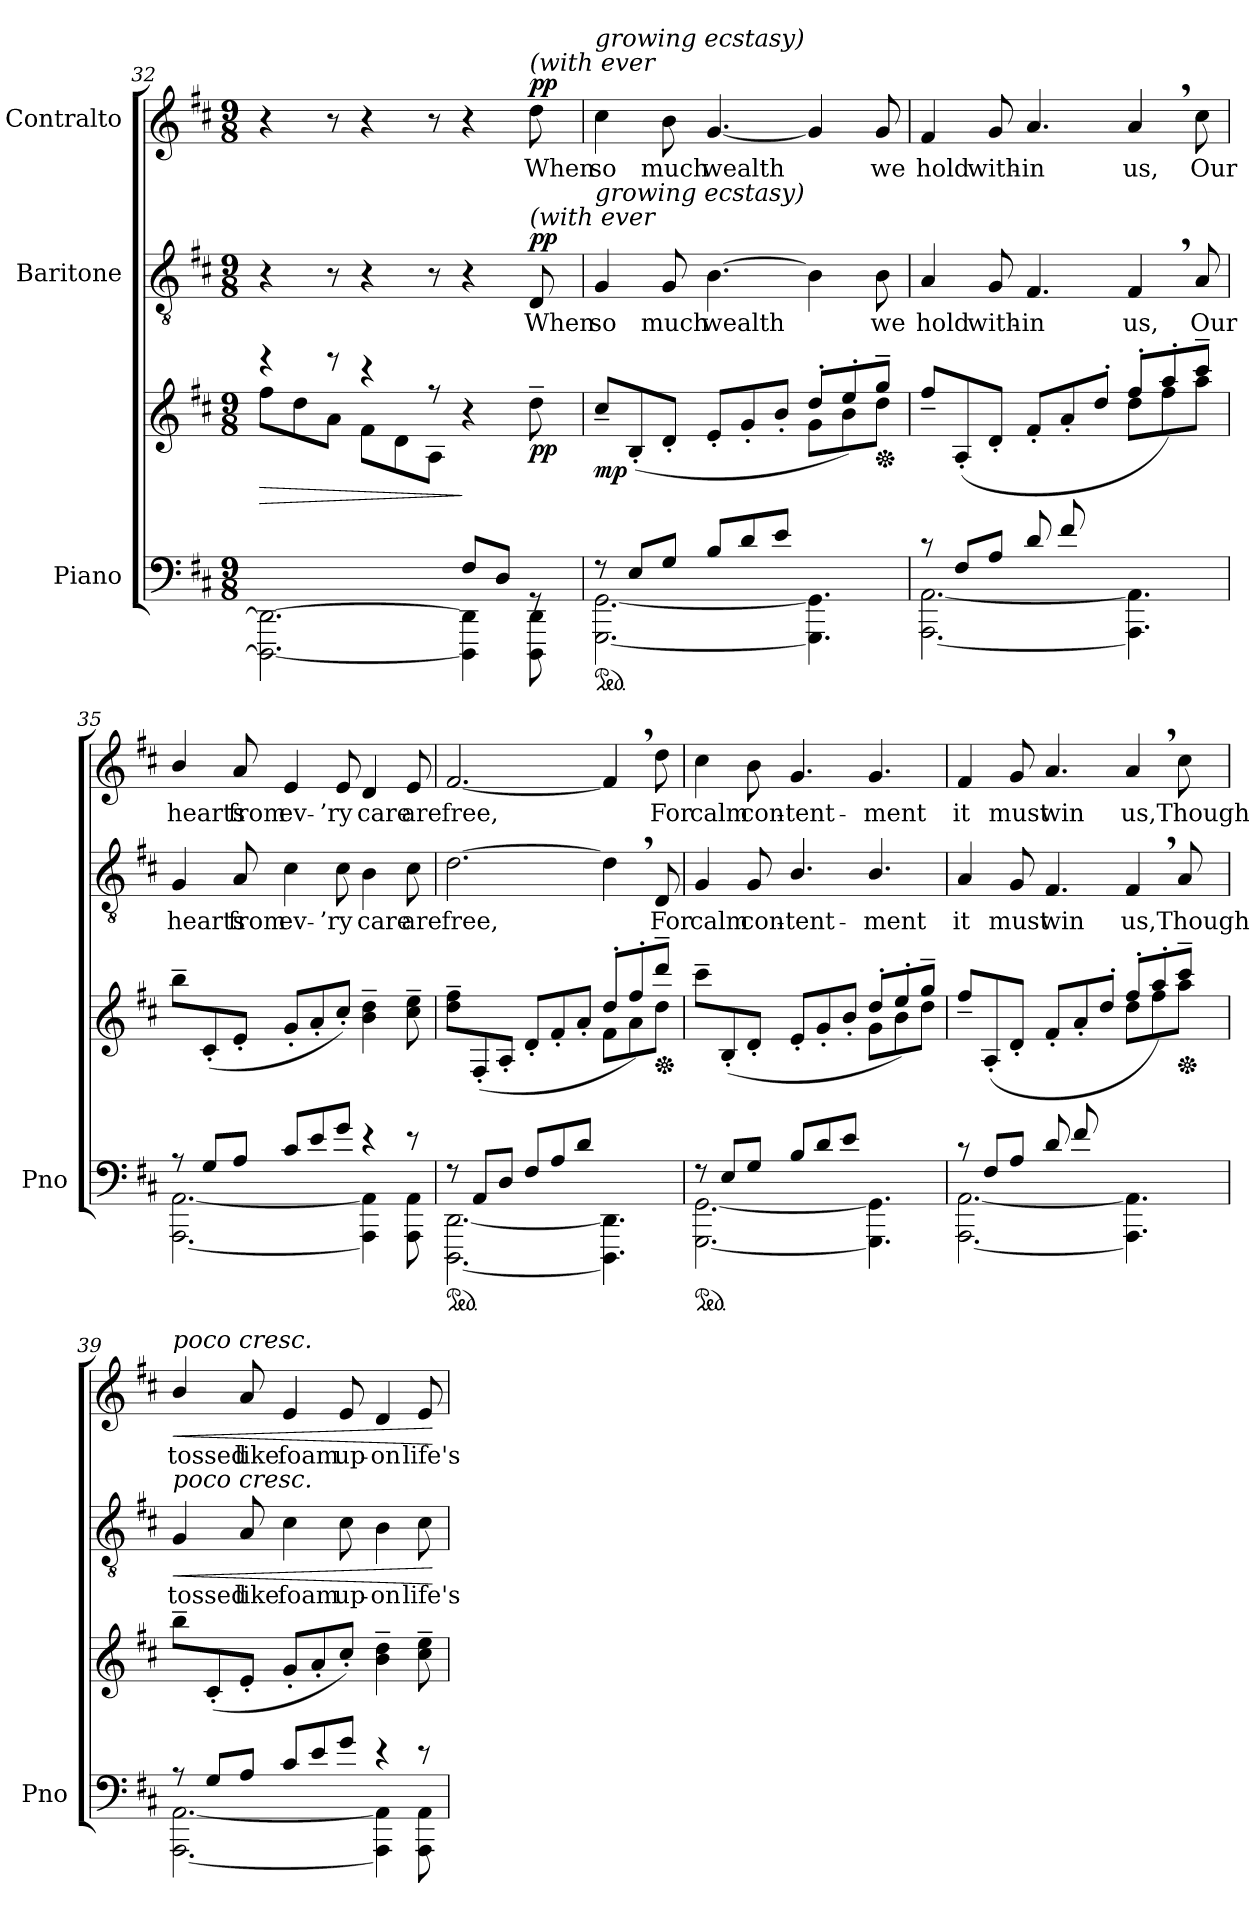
**kern	**kern	**dynam	**kern	**text	**dynam	**kern	**text	**dynam
*part3	*part3	*part3	*part2	*part2	*part2	*part1	*part1	*part1
*staff4	*staff3	*staff3/4	*staff2	*staff2	*staff2	*staff1	*staff1	*staff1
*I"Piano	*	*	*I"Baritone	*	*	*I"Contralto	*	*
*I'Pno	*	*	*	*	*	*	*	*
*clefF4	*clefG2	*	*clefGv2	*	*	*clefG2	*	*
*k[f#c#]	*k[f#c#]	*	*k[f#c#]	*	*	*k[f#c#]	*	*
*M9/8	*M9/8	*	*M9/8	*	*	*M9/8	*	*
=32	=32	=32	=32	=32	=32	=32	=32	=32
*^	*^	*	*	*	*	*	*	*
!	!	!	!	!LO:HP:b	!	!	!	!	!	!
2.ryy	2.DDD\_ 2.DD\_	4reee	8ff#\L	>	4r	.	.	4r	.	.
.	.	.	8dd\	.	.	.	.	.	.	.
.	.	8reee	8a\J	.	8r	.	.	8r	.	.
.	.	4rccc	8f#\L	.	4r	.	.	4r	.	.
.	.	.	8d\	.	.	.	.	.	.	.
.	.	8rff	8A\J	.	8r	.	.	8r	.	.
8F#/L	4DDD\] 4DD\]	4r	4.ryy	]	4r	.	.	4r	.	.
8D/J	.	.	.	.	.	.	.	.	.	.
!	!	!	!	!	!	!	!	!LO:TX:a:i:t=(with ever	!	!
!	!	!	!	!	!LO:TX:a:i:t=(with ever	!	!	!	!	!
!	!	!	!	!LO:DY:b	!	!LO:LY:b	!LO:DY:a	!	!LO:LY:b	!LO:DY:a
8rGG	8DDD\ 8DD\	8dd~\	.	pp	8D/	When	pp	8dd\	When	pp
!!LO:LB:g=z
=33	=33	=33	=33	=33	=33	=33	=33	=33	=33	=33
*ped	*	*	*	*	*	*	*	*	*	*
!	!	!	!	!	!	!	!	!LO:TX:a:i:t=growing ecstasy)	!	!
!	!	!	!	!	!LO:TX:a:i:t=growing ecstasy)	!	!	!	!	!
!	!	!	!	!LO:DY:b	!	!LO:LY:b	!	!	!LO:LY:b	!
8r	[2.GGG\ [2.GG\	8cc#~/L	2.ryy	mp	4G/	so	.	4cc#\	so	.
8E/L	.	(>8B'/	.	.	.	.	.	.	.	.
!	!	!	!	!	!	!LO:LY:b	!	!	!LO:LY:b	!
8G/J	.	8d'/J	.	.	8G/	much	.	8b\	much	.
!	!	!	!	!	!	!LO:LY:b	!	!	!LO:LY:b	!
8B/L	.	8e'/L	.	.	[4.B\	wealth	.	[4.g/	wealth	.
8d/	.	8g'/	.	.	.	.	.	.	.	.
8e/J	.	8b'/J	.	.	.	.	.	.	.	.
4.ryy	4.GGG\] 4.GG\]	8dd'/L	8g\L	.	4B\]	.	.	4g/]	.	.
.	.	8ee'/)	8b\	.	.	.	.	.	.	.
*	*	*Xped	*	*	*	*	*	*	*	*
!	!	!	!	!	!	!LO:LY:b	!	!	!LO:LY:b	!
.	.	8gg~/J	8dd\J	.	8B\	we	.	8g/	we	.
=34	=34	=34	=34	=34	=34	=34	=34	=34	=34	=34
!	!	!	!	!	!	!LO:LY:b	!	!	!LO:LY:b	!
8r	[2.AAA\ [2.AA\	8ff#~/L	8ryy	.	4A/	hold	.	4f#/	hold	.
*	*	*v	*v	*	*	*	*	*	*	*
8F#/L	.	(>8A'/	.	.	.	.	.	.	.
!	!	!	!	!	!LO:LY:b	!	!	!LO:LY:b	!
8A/J	.	8d'/J	.	8G/	with-	.	8g/	with-	.
!	!	!	!	!	!LO:LY:b	!	!	!LO:LY:b	!
8d/L	.	8f#'/L	.	4.F#/	-in	.	4.a/	-in	.
8f#/	.	8a'/	.	.	.	.	.	.	.
*	*	*^	*	*	*	*	*	*	*
2ryy	.	8dd'/J	8a\J	.	.	.	.	.	.	.
!	!	!	!	!	!	!LO:LY:b	!	!	!LO:LY:b	!
.	4.AAA\] 4.AA\]	8ff#'/L	8dd\L	.	4F#,/	us,	.	4a,/	us,	.
.	.	8aa'/)	8ff#\	.	.	.	.	.	.	.
!	!	!	!	!	!	!LO:LY:b	!	!	!LO:LY:b	!
.	.	8ccc#~/J	8aa\J	.	8A/	Our	.	8cc#\	Our	.
!!LO:PB:g=z
=35	=35	=35	=35	=35	=35	=35	=35	=35	=35	=35
!	!	!	!	!	!	!LO:LY:b	!	!	!LO:LY:b	!
*	*	*v	*v	*	*	*	*	*	*	*
8r	[2.AAA\ [2.AA\	8bb~\L	.	4G/	hearts	.	4b/	hearts	.
8G/L	.	(>8c#'/	.	.	.	.	.	.	.
!	!	!	!	!	!LO:LY:b	!	!	!LO:LY:b	!
8A/J	.	8e'/J	.	8A/	from	.	8a/	from	.
!	!	!	!	!	!LO:LY:b	!	!	!LO:LY:b	!
8c#/L	.	8g'/L	.	4c#\	ev-	.	4e/	ev-	.
8e/	.	8a'/	.	.	.	.	.	.	.
!	!	!	!	!	!LO:LY:b	!	!	!LO:LY:b	!
8g/J	.	8cc#'/J)	.	8c#\	-’ry	.	8e/	-’ry	.
!	!	!	!	!	!LO:LY:b	!	!	!LO:LY:b	!
4r	4AAA\] 4AA\]	4b\~ 4dd\~	.	4B\	care	.	4d/	care	.
!	!	!	!	!	!LO:LY:b	!	!	!LO:LY:b	!
8r	8AAA\ 8AA\	8cc#\~ 8ee\~	.	8c#\	are	.	8e/	are	.
=36	=36	=36	=36	=36	=36	=36	=36	=36	=36
*ped	*	*	*	*	*	*	*	*	*
*	*	*^	*	*	*	*	*	*	*
!	!	!	!	!	!	!LO:LY:b	!	!	!LO:LY:b	!
8r	[2.DDD\ [2.DD\	8dd\~ 8ff#\~L	2.ryy	.	[2.d\	free,	.	[2.f#/	free,	.
8AA/L	.	(>8F#'/	.	.	.	.	.	.	.	.
8D/J	.	8A'/J	.	.	.	.	.	.	.	.
8F#/L	.	8d'/L	.	.	.	.	.	.	.	.
8A/	.	8f#'/	.	.	.	.	.	.	.	.
8d/J	.	8a'/J	.	.	.	.	.	.	.	.
4.ryy	4.DDD\] 4.DD\]	8dd'/L	8f#\L	.	4d,\]	.	.	4f#,/]	.	.
.	.	8ff#'/)	8a\	.	.	.	.	.	.	.
*	*	*Xped	*	*	*	*	*	*	*	*
!	!	!	!	!	!	!LO:LY:b	!	!	!LO:LY:b	!
.	.	8ddd~/J	8dd\J	.	8D/	For	.	8dd\	For	.
!!LO:LB:g=z
=37	=37	=37	=37	=37	=37	=37	=37	=37	=37	=37
*ped	*	*	*	*	*	*	*	*	*	*
!	!	!	!	!	!	!LO:LY:b	!	!	!LO:LY:b	!
8r	[2.GGG\ [2.GG\	8ccc#~\L	2.ryy	.	4G/	calm	.	4cc#\	calm	.
8E/L	.	(>8B'/	.	.	.	.	.	.	.	.
!	!	!	!	!	!	!LO:LY:b	!	!	!LO:LY:b	!
8G/J	.	8d'/J	.	.	8G/	con-	.	8b\	con-	.
!	!	!	!	!	!	!LO:LY:b	!	!	!LO:LY:b	!
8B/L	.	8e'/L	.	.	4.B/	-tent-	.	4.g/	-tent-	.
8d/	.	8g'/	.	.	.	.	.	.	.	.
8e/J	.	8b'/J	.	.	.	.	.	.	.	.
!	!	!	!	!	!	!LO:LY:b	!	!	!LO:LY:b	!
4.ryy	4.GGG\] 4.GG\]	8dd'/L	8g\L	.	4.B/	-ment	.	4.g/	-ment	.
.	.	8ee'/)	8b\	.	.	.	.	.	.	.
.	.	8gg~/J	8dd\J	.	.	.	.	.	.	.
=38	=38	=38	=38	=38	=38	=38	=38	=38	=38	=38
!	!	!	!	!	!	!LO:LY:b	!	!	!LO:LY:b	!
8r	[2.AAA\ [2.AA\	8ff#~/L	8ryy	.	4A/	it	.	4f#/	it	.
*	*	*v	*v	*	*	*	*	*	*	*
8F#/L	.	(>8A'/	.	.	.	.	.	.	.
!	!	!	!	!	!LO:LY:b	!	!	!LO:LY:b	!
8A/J	.	8d'/J	.	8G/	must	.	8g/	must	.
!	!	!	!	!	!LO:LY:b	!	!	!LO:LY:b	!
8d/L	.	8f#'/L	.	4.F#/	win	.	4.a/	win	.
8f#/	.	8a'/	.	.	.	.	.	.	.
*	*	*^	*	*	*	*	*	*	*
2ryy	.	8dd'/J	8a\J	.	.	.	.	.	.	.
!	!	!	!	!	!	!LO:LY:b	!	!	!LO:LY:b	!
.	4.AAA\] 4.AA\]	8ff#'/L	8dd\L	.	4F#,/	us,	.	4a,/	us,	.
.	.	8aa'/)	8ff#\	.	.	.	.	.	.	.
*	*	*Xped	*	*	*	*	*	*	*	*
!	!	!	!	!	!	!LO:LY:b	!	!	!LO:LY:b	!
.	.	8ccc#~/J	8aa\J	.	8A/	Though	.	8cc#\	Though	.
!!LO:LB:g=z
=39	=39	=39	=39	=39	=39	=39	=39	=39	=39	=39
!	!	!	!	!	!	!	!	!LO:TX:a:i:t=poco cresc.	!	!
!	!	!	!	!	!LO:TX:a:i:t=poco cresc.	!	!	!	!	!
!	!	!LO:TX:b:i:t=poco cresc.	!	!	!	!	!	!	!	!
!	!	!	!	!	!	!LO:LY:b	!LO:HP:b	!	!LO:LY:b	!LO:HP:b
*	*	*v	*v	*	*	*	*	*	*	*
8r	[2.AAA\ [2.AA\	8bb~\L	.	4G/	tossed	<	4b/	tossed	<
8G/L	.	(>8c#'/	.	.	.	.	.	.	.
!	!	!	!	!	!LO:LY:b	!	!	!LO:LY:b	!
8A/J	.	8e'/J	.	8A/	like	.	8a/	like	.
!	!	!	!	!	!LO:LY:b	!	!	!LO:LY:b	!
8c#/L	.	8g'/L	.	4c#\	foam	.	4e/	foam	.
8e/	.	8a'/	.	.	.	.	.	.	.
!	!	!	!	!	!LO:LY:b	!	!	!LO:LY:b	!
8g/J	.	8cc#'/J)	.	8c#\	up-	.	8e/	up-	.
!	!	!	!	!	!LO:LY:b	!	!	!LO:LY:b	!
4r	4AAA\] 4AA\]	4b\~ 4dd\~	.	4B\	-on	.	4d/	-on	.
!	!	!	!	!	!LO:LY:b	!	!	!LO:LY:b	!
8r	8AAA\ 8AA\	8cc#\~ 8ee\~	.	8c#\	life's	.	8e/	life's	.
*v	*v	*	*	*	*	*	*	*	*
.	.	.	.	.	[	.	.	[
=	=	=	=	=	=	=	=	=
*-	*-	*-	*-	*-	*-	*-	*-	*-
